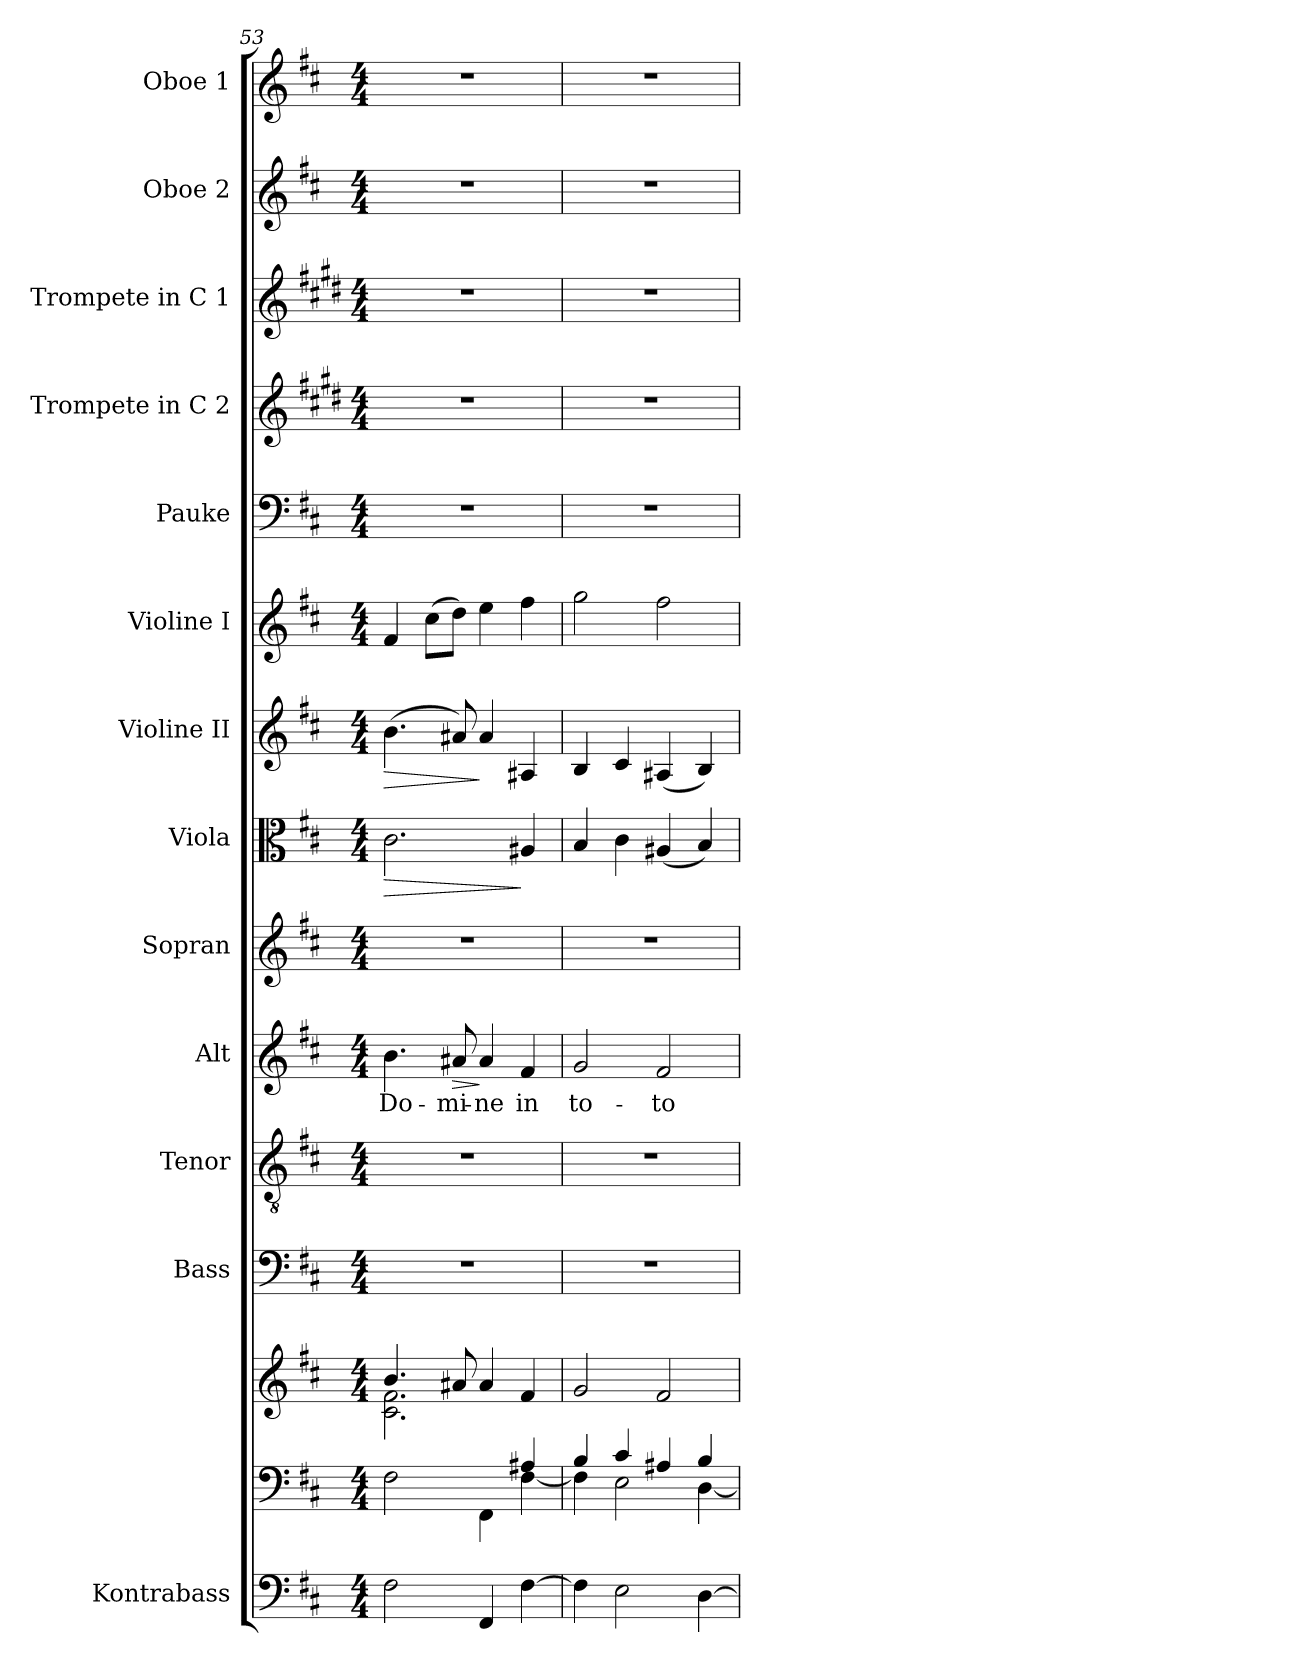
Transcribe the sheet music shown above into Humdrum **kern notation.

**kern	**kern	**kern	**kern	**kern	**kern	**text	**dynam	**kern	**kern	**dynam	**kern	**dynam	**kern	**kern	**kern	**kern	**kern	**kern
*part14	*part13	*part13	*part12	*part11	*part10	*part10	*part10	*part9	*part8	*part8	*part7	*part7	*part6	*part5	*part4	*part3	*part2	*part1
*staff15	*staff14	*staff13	*staff12	*staff11	*staff10	*staff10	*staff10	*staff9	*staff8	*staff8	*staff7	*staff7	*staff6	*staff5	*staff4	*staff3	*staff2	*staff1
*I"Kontrabass	*	*	*I"Bass	*I"Tenor	*I"Alt	*	*	*I"Sopran	*I"Viola	*	*I"Violine II	*	*I"Violine I	*I"Pauke	*I"Trompete in C 2	*I"Trompete in C 1	*I"Oboe 2	*I"Oboe 1
*I'Kb.	*	*	*I'B	*I'T	*I'A	*	*	*I'S	*I'Vla.	*	*I'Vl. II	*	*I'Vl. I	*I'Pk.	*	*	*I'Ob. 2	*I'Ob. 1
*clefF4	*clefF4	*clefG2	*clefF4	*clefGv2	*clefG2	*	*	*clefG2	*clefC3	*	*clefG2	*	*clefG2	*clefF4	*clefG2	*clefG2	*clefG2	*clefG2
*ITrd7c12	*	*	*	*	*	*	*	*	*	*	*	*	*	*	*ITrd1c2	*ITrd1c2	*	*
*k[f#c#]	*k[f#c#]	*k[f#c#]	*k[f#c#]	*k[f#c#]	*k[f#c#]	*	*	*k[f#c#]	*k[f#c#]	*	*k[f#c#]	*	*k[f#c#]	*k[f#c#]	*k[f#c#]	*k[f#c#]	*k[f#c#]	*k[f#c#]
*D:	*D:	*D:	*D:	*D:	*D:	*	*	*D:	*D:	*	*D:	*	*D:	*D:	*D:	*D:	*D:	*D:
*M4/4	*M4/4	*M4/4	*M4/4	*M4/4	*M4/4	*	*	*M4/4	*M4/4	*	*M4/4	*	*M4/4	*M4/4	*M4/4	*M4/4	*M4/4	*M4/4
=53	=53	=53	=53	=53	=53	=53	=53	=53	=53	=53	=53	=53	=53	=53	=53	=53	=53	=53
*	*^	*^	*	*	*	*	*	*	*	*	*	*	*	*	*	*	*	*
!	!	!	!	!	!	!	!	!LO:LY:b	!	!	!	!LO:HP:b	!	!LO:HP:b	!	!	!	!	!	!
2FF#\	2.ryy	2F#\	4.b/	2.c#\ 2.f#\	1r	1r	4.b\	Do-	.	1r	2.c#\	>	(>4.b\	>	4f#/	1r	1r	1r	1r	1r
.	.	.	.	.	.	.	.	.	.	.	.	.	.	.	(>8cc#\L	.	.	.	.	.
!	!	!	!	!	!	!	!	!LO:LY:b	!LO:HP:b	!	!	!	!	!	!	!	!	!	!	!
.	.	.	8a#X/	.	.	.	8a#X/	-mi-	>	.	.	.	8a#X/)	.	8dd\J)	.	.	.	.	.
!	!	!	!	!	!	!	!	!LO:LY:b	!	!	!	!	!	!	!	!	!	!	!	!
4FFF#/	.	4FF#\	4a#/	.	.	.	4a#/	-ne	]	.	.	.	4a#/	]	4ee\	.	.	.	.	.
!	!	!	!	!	!	!	!	!LO:LY:b	!	!	!	!	!	!	!	!	!	!	!	!
[4FF#\	4A#X/	[<4F#\	4f#/	4ryy	.	.	4f#/	in	.	.	4A#X/	]	4A#X/	.	4ff#\	.	.	.	.	.
=54	=54	=54	=54	=54	=54	=54	=54	=54	=54	=54	=54	=54	=54	=54	=54	=54	=54	=54	=54	=54
!	!	!	!	!	!	!	!	!LO:LY:b	!	!	!	!	!	!	!	!	!	!	!	!
*	*	*	*v	*v	*	*	*	*	*	*	*	*	*	*	*	*	*	*	*	*
4FF#\]	4B/	4F#\]	2g/	1r	1r	2g/	to-	.	1r	4B/	.	4B/	.	2gg\	1r	1r	1r	1r	1r
2EE\	4c#/	2E\	.	.	.	.	.	.	.	4c#\	.	4c#/	.	.	.	.	.	.	.
!	!	!	!	!	!	!	!LO:LY:b	!	!	!	!	!	!	!	!	!	!	!	!
.	4A#X/	.	2f#/	.	.	2f#/	-to	.	.	(<4A#X/	.	(<4A#X/	.	2ff#\	.	.	.	.	.
[4DD\	4B/	[<4D\	.	.	.	.	.	.	.	4B/)	.	4B/)	.	.	.	.	.	.	.
*	*v	*v	*	*	*	*	*	*	*	*	*	*	*	*	*	*	*	*	*
=	=	=	=	=	=	=	=	=	=	=	=	=	=	=	=	=	=	=
*-	*-	*-	*-	*-	*-	*-	*-	*-	*-	*-	*-	*-	*-	*-	*-	*-	*-	*-
